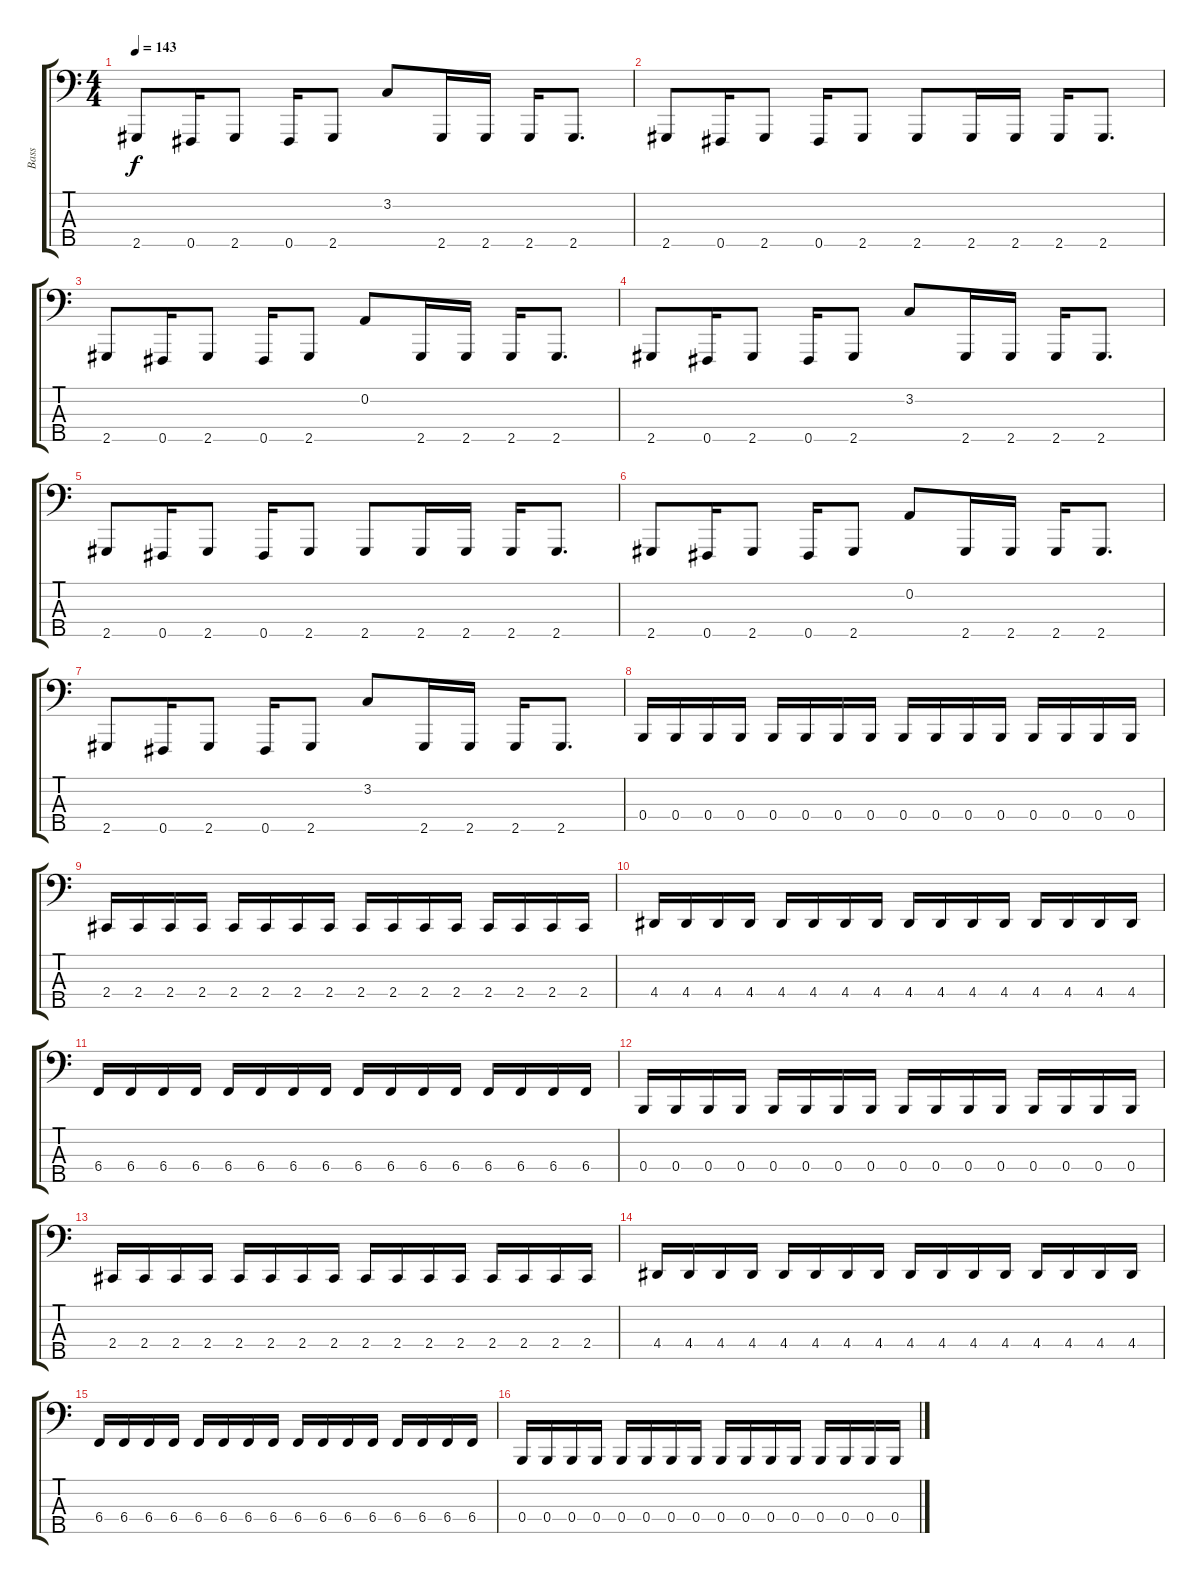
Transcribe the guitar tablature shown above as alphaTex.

\track ("Bass" "Bass") {instrument electricbasspick}
\staff {score tabs}
\tuning (D2 A1 E1 B0 Gb0) {hide}
\ts (4 4)
\tempo 143
\clef f4
\ks c
2.5.8{dy f} 0.5.16 2.5.8 0.5.16 2.5.8 3.2.8 2.5.16 2.5.16 2.5.16 2.5.8{d} |
2.5.8 0.5.16 2.5.8 0.5.16 2.5.8 2.5.8 2.5.16 2.5.16 2.5.16 2.5.8{d} |
2.5.8 0.5.16 2.5.8 0.5.16 2.5.8 0.2.8 2.5.16 2.5.16 2.5.16 2.5.8{d} |
2.5.8 0.5.16 2.5.8 0.5.16 2.5.8 3.2.8 2.5.16 2.5.16 2.5.16 2.5.8{d} |
2.5.8 0.5.16 2.5.8 0.5.16 2.5.8 2.5.8 2.5.16 2.5.16 2.5.16 2.5.8{d} |
2.5.8 0.5.16 2.5.8 0.5.16 2.5.8 0.2.8 2.5.16 2.5.16 2.5.16 2.5.8{d} |
2.5.8 0.5.16 2.5.8 0.5.16 2.5.8 3.2.8 2.5.16 2.5.16 2.5.16 2.5.8{d} |
0.4.16 0.4.16 0.4.16 0.4.16 0.4.16 0.4.16 0.4.16 0.4.16 0.4.16 0.4.16 0.4.16 0.4.16 0.4.16 0.4.16 0.4.16 0.4.16 |
2.4.16 2.4.16 2.4.16 2.4.16 2.4.16 2.4.16 2.4.16 2.4.16 2.4.16 2.4.16 2.4.16 2.4.16 2.4.16 2.4.16 2.4.16 2.4.16 |
4.4.16 4.4.16 4.4.16 4.4.16 4.4.16 4.4.16 4.4.16 4.4.16 4.4.16 4.4.16 4.4.16 4.4.16 4.4.16 4.4.16 4.4.16 4.4.16 |
6.4.16 6.4.16 6.4.16 6.4.16 6.4.16 6.4.16 6.4.16 6.4.16 6.4.16 6.4.16 6.4.16 6.4.16 6.4.16 6.4.16 6.4.16 6.4.16 |
0.4.16 0.4.16 0.4.16 0.4.16 0.4.16 0.4.16 0.4.16 0.4.16 0.4.16 0.4.16 0.4.16 0.4.16 0.4.16 0.4.16 0.4.16 0.4.16 |
2.4.16 2.4.16 2.4.16 2.4.16 2.4.16 2.4.16 2.4.16 2.4.16 2.4.16 2.4.16 2.4.16 2.4.16 2.4.16 2.4.16 2.4.16 2.4.16 |
4.4.16 4.4.16 4.4.16 4.4.16 4.4.16 4.4.16 4.4.16 4.4.16 4.4.16 4.4.16 4.4.16 4.4.16 4.4.16 4.4.16 4.4.16 4.4.16 |
6.4.16 6.4.16 6.4.16 6.4.16 6.4.16 6.4.16 6.4.16 6.4.16 6.4.16 6.4.16 6.4.16 6.4.16 6.4.16 6.4.16 6.4.16 6.4.16 |
0.4.16 0.4.16 0.4.16 0.4.16 0.4.16 0.4.16 0.4.16 0.4.16 0.4.16 0.4.16 0.4.16 0.4.16 0.4.16 0.4.16 0.4.16 0.4.16
